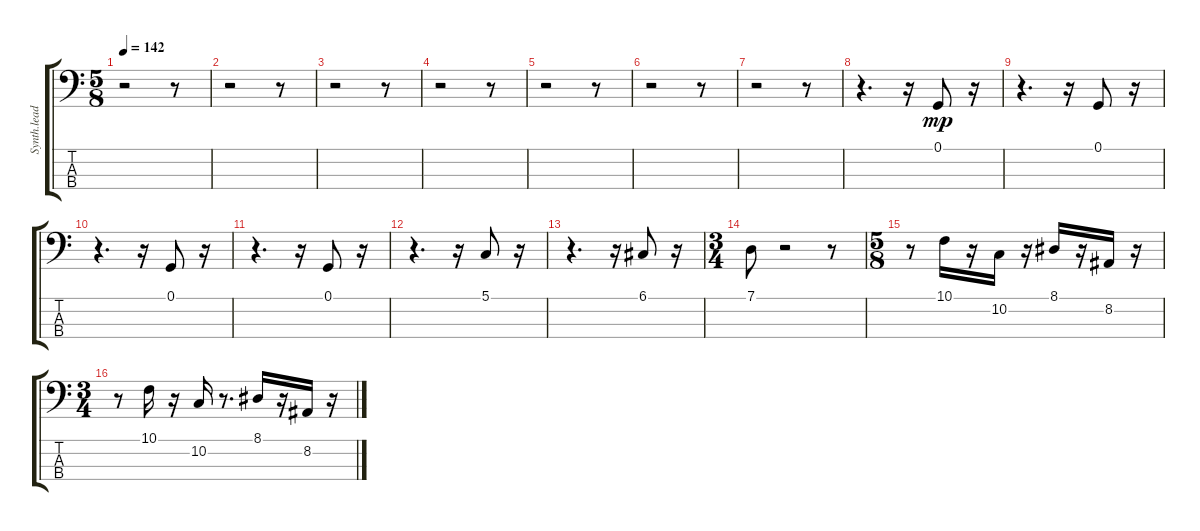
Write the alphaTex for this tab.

\track ("Synth.lead(bass)                    " "Synth.lead") {instrument lead2sawtooth}
\staff {score tabs}
\tuning (G2 D2 A1 E1) {hide}
\ts (5 8)
\tempo 142
\clef f4
\ks c
r.2{dy mf} r.8 |
r.2 r.8 |
r.2 r.8 |
r.2 r.8 |
r.2 r.8 |
r.2 r.8 |
r.2 r.8 |
r.4{d} r.16 0.1.8{dy mp} r.16 |
r.4{d} r.16 0.1.8 r.16 |
r.4{d} r.16 0.1.8 r.16 |
r.4{d} r.16 0.1.8 r.16 |
r.4{d} r.16 5.1.8 r.16 |
r.4{d} r.16 6.1.8 r.16 |
\ts (3 4)
7.1.8 r.2 r.8 |
\ts (5 8)
r.8 10.1.16 r.16 10.2.16 r.16 8.1.16 r.16 8.2.16 r.16 |
\ts (3 4)
r.8 10.1.16 r.16 10.2.16 r.8{d} 8.1.16 r.16 8.2.16 r.16
